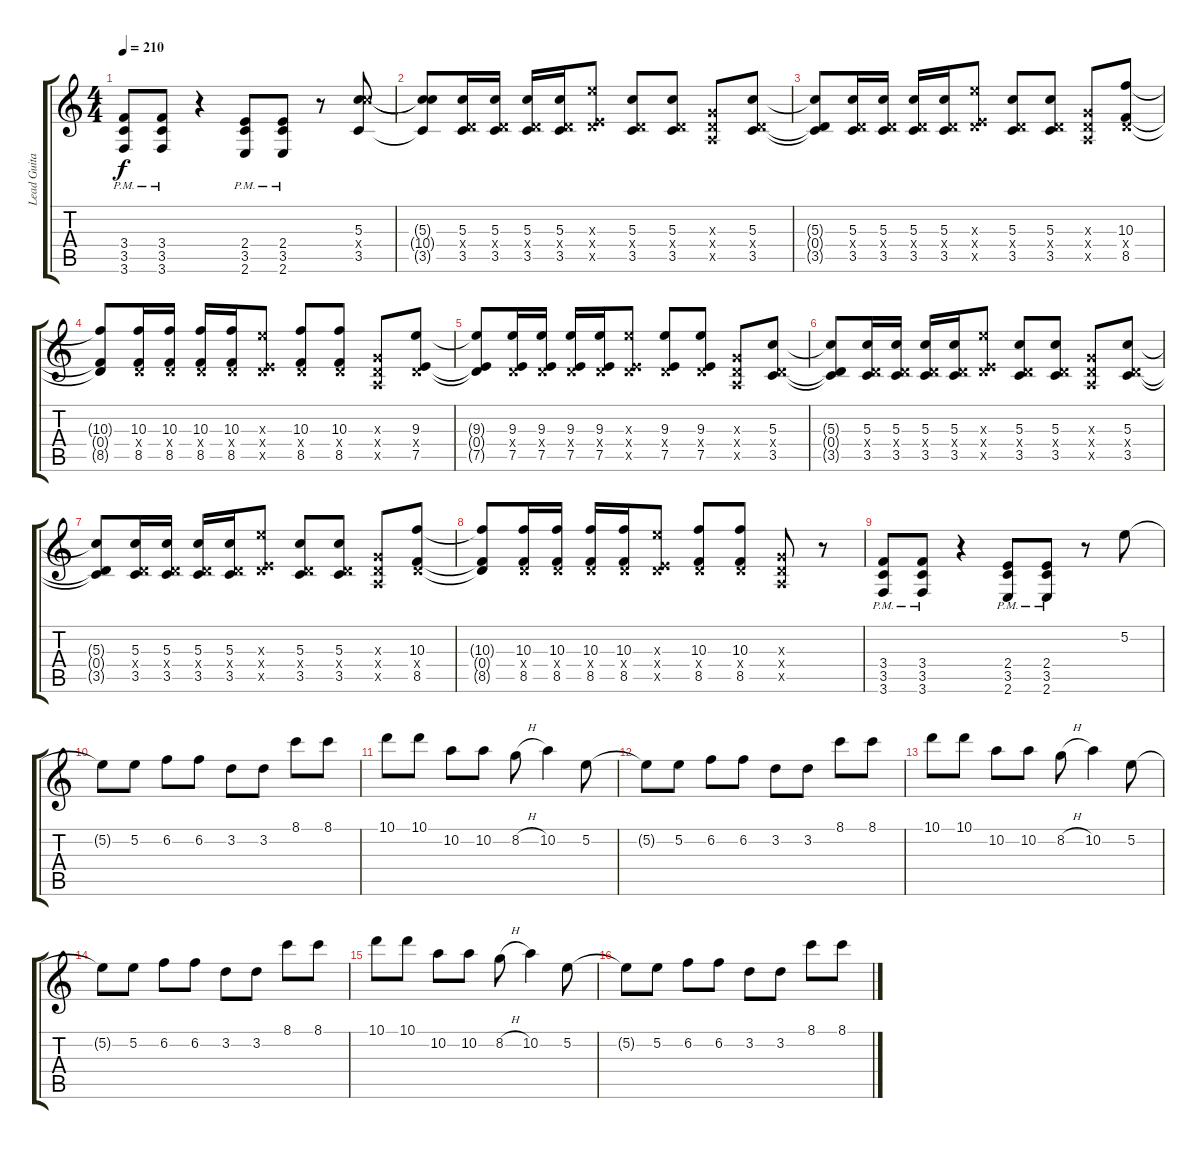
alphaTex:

\track ("Lead Guitar" "Lead Guita") {instrument overdrivenguitar}
\staff {score tabs}
\tuning (E4 B3 G3 D3 A2 D2) {hide}
\ts (4 4)
\tempo 210
\clef g2
\ks c
(3.4{pm} 3.5{pm} 3.6{pm}).8{dy f} (3.4{pm} 3.5{pm} 3.6{pm}).8 r.4 (2.4{pm} 3.5{pm} 2.6{pm}).8 (2.4{pm} 3.5{pm} 2.6{pm}).8 r.8 (5.3 10.4{x} 3.5).8 |
(5.3{t} 10.4{t} 3.5{t}).8 (5.3 0.4{x} 3.5).16 (5.3 0.4{x} 3.5).16 (5.3 0.4{x} 3.5).16 (5.3 0.4{x} 3.5).16 (9.3{x} 0.4{x} 7.5{x}).8 (5.3 0.4{x} 3.5).8 (5.3 0.4{x} 3.5).8 (0.3{x} 0.4{x} 0.5{x}).8 (5.3 0.4{x} 3.5).8 |
(5.3{t} 0.4{t} 3.5{t}).8 (5.3 0.4{x} 3.5).16 (5.3 0.4{x} 3.5).16 (5.3 0.4{x} 3.5).16 (5.3 0.4{x} 3.5).16 (9.3{x} 0.4{x} 7.5{x}).8 (5.3 0.4{x} 3.5).8 (5.3 0.4{x} 3.5).8 (0.3{x} 0.4{x} 0.5{x}).8 (10.3 0.4{x} 8.5).8 |
(10.3{t} 0.4{t} 8.5{t}).8 (10.3 0.4{x} 8.5).16 (10.3 0.4{x} 8.5).16 (10.3 0.4{x} 8.5).16 (10.3 0.4{x} 8.5).16 (9.3{x} 0.4{x} 7.5{x}).8 (10.3 0.4{x} 8.5).8 (10.3 0.4{x} 8.5).8 (0.3{x} 0.4{x} 0.5{x}).8 (9.3 0.4{x} 7.5).8 |
(9.3{t} 0.4{t} 7.5{t}).8 (9.3 0.4{x} 7.5).16 (9.3 0.4{x} 7.5).16 (9.3 0.4{x} 7.5).16 (9.3 0.4{x} 7.5).16 (9.3{x} 0.4{x} 7.5{x}).8 (9.3 0.4{x} 7.5).8 (9.3 0.4{x} 7.5).8 (0.3{x} 0.4{x} 0.5{x}).8 (5.3 0.4{x} 3.5).8 |
(5.3{t} 0.4{t} 3.5{t}).8 (5.3 0.4{x} 3.5).16 (5.3 0.4{x} 3.5).16 (5.3 0.4{x} 3.5).16 (5.3 0.4{x} 3.5).16 (9.3{x} 0.4{x} 7.5{x}).8 (5.3 0.4{x} 3.5).8 (5.3 0.4{x} 3.5).8 (0.3{x} 0.4{x} 0.5{x}).8 (5.3 0.4{x} 3.5).8 |
(5.3{t} 0.4{t} 3.5{t}).8 (5.3 0.4{x} 3.5).16 (5.3 0.4{x} 3.5).16 (5.3 0.4{x} 3.5).16 (5.3 0.4{x} 3.5).16 (9.3{x} 0.4{x} 7.5{x}).8 (5.3 0.4{x} 3.5).8 (5.3 0.4{x} 3.5).8 (0.3{x} 0.4{x} 0.5{x}).8 (10.3 0.4{x} 8.5).8 |
(10.3{t} 0.4{t} 8.5{t}).8 (10.3 0.4{x} 8.5).16 (10.3 0.4{x} 8.5).16 (10.3 0.4{x} 8.5).16 (10.3 0.4{x} 8.5).16 (9.3{x} 0.4{x} 7.5{x}).8 (10.3 0.4{x} 8.5).8 (10.3 0.4{x} 8.5).8 (0.3{x} 0.4{x} 0.5{x}).8 r.8 |
(3.4{pm} 3.5{pm} 3.6{pm}).8 (3.4{pm} 3.5{pm} 3.6{pm}).8 r.4 (2.4{pm} 3.5{pm} 2.6{pm}).8 (2.4{pm} 3.5{pm} 2.6{pm}).8 r.8 5.2.8 |
5.2{t}.8 5.2.8 6.2.8 6.2.8 3.2.8 3.2.8 8.1.8 8.1.8 |
10.1.8 10.1.8 10.2.8 10.2.8 8.2{h}.8 10.2.4 5.2.8 |
5.2{t}.8 5.2.8 6.2.8 6.2.8 3.2.8 3.2.8 8.1.8 8.1.8 |
10.1.8 10.1.8 10.2.8 10.2.8 8.2{h}.8 10.2.4 5.2.8 |
5.2{t}.8 5.2.8 6.2.8 6.2.8 3.2.8 3.2.8 8.1.8 8.1.8 |
10.1.8 10.1.8 10.2.8 10.2.8 8.2{h}.8 10.2.4 5.2.8 |
5.2{t}.8 5.2.8 6.2.8 6.2.8 3.2.8 3.2.8 8.1.8 8.1.8
